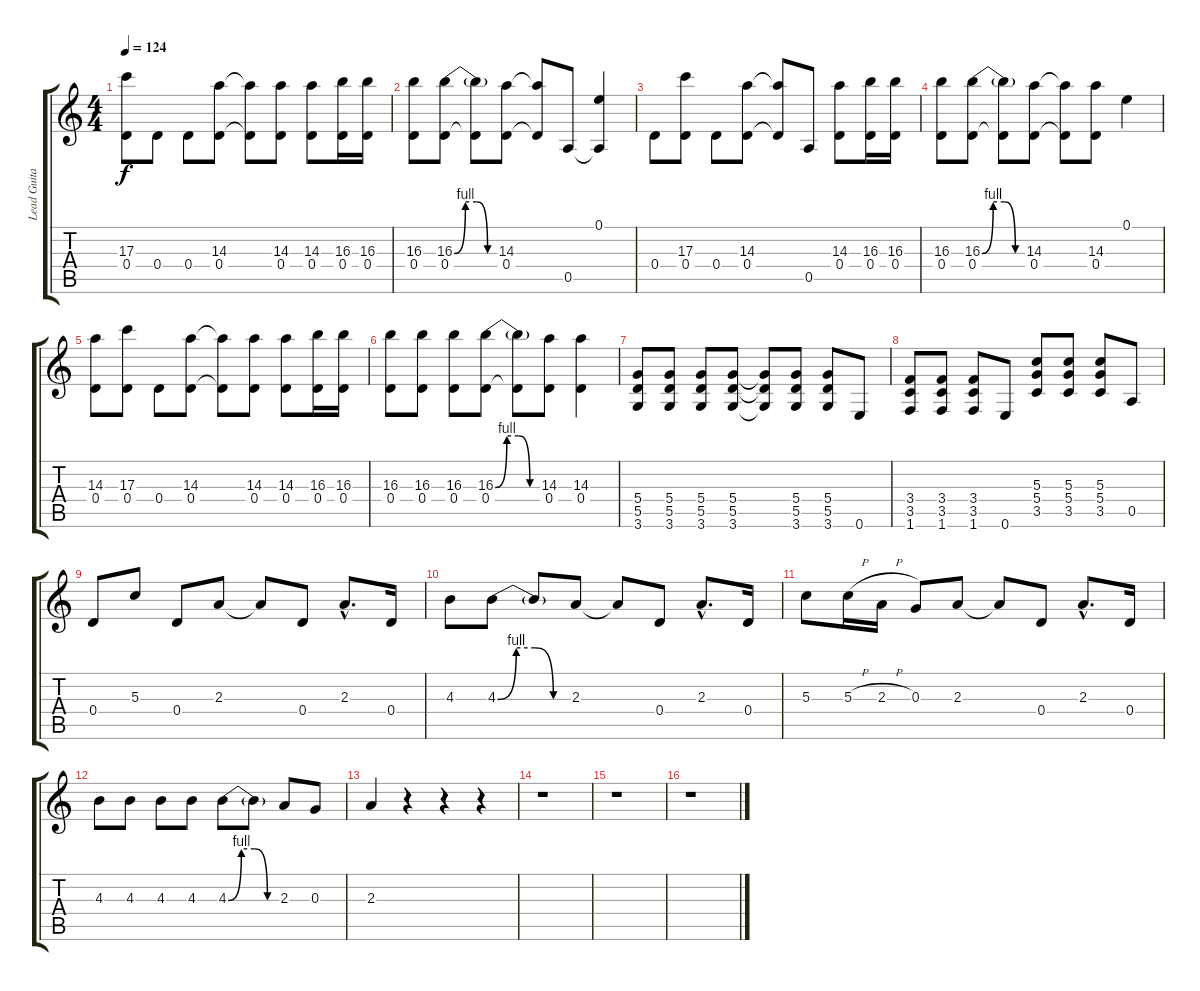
\track ("Lead Guitar" "Lead Guita") {instrument overdrivenguitar}
\staff {score tabs}
\tuning (E4 B3 G3 D3 A2 E2) {hide}
\ts (4 4)
\tempo 124
\clef g2
\ks c
(17.3 0.4).8{dy f} 0.4.8 0.4.8 (14.3 0.4).8 (14.3{t} 0.4{t}).8 (14.3 0.4).8 (14.3 0.4).8 (16.3 0.4).16 (16.3 0.4).16 |
(16.3 0.4).8 (16.3{be (custom 0 0 15 4 30 4 45 0 60 0)} 0.4).8 (16.3{t} 0.4{t}).8 (14.3 0.4).8 (14.3{t} 0.4{t}).8 0.5.8 (0.1 0.5{t}).4 |
0.4.8 (17.3 0.4).8 0.4.8 (14.3 0.4).8 (14.3{t} 0.4{t}).8 0.5.8 (14.3 0.4).8 (16.3 0.4).16 (16.3 0.4).16 |
(16.3 0.4).8 (16.3{be (custom 0 0 15 4 30 4 45 0 60 0)} 0.4).8 (16.3{t} 0.4{t}).8 (14.3 0.4).8 (14.3{t} 0.4{t}).8 (14.3 0.4).8 0.1.4 |
(14.3 0.4).8 (17.3 0.4).8 0.4.8 (14.3 0.4).8 (14.3{t} 0.4{t}).8 (14.3 0.4).8 (14.3 0.4).8 (16.3 0.4).16 (16.3 0.4).16 |
(16.3 0.4).8 (16.3 0.4).8 (16.3 0.4).8 (16.3{be (custom 0 0 15 4 30 4 45 0 60 0)} 0.4).8 (16.3{t} 0.4{t}).8 (14.3 0.4).8 (14.3 0.4).4 |
(5.4 5.5 3.6).8 (5.4 5.5 3.6).8 (5.4 5.5 3.6).8 (5.4 5.5 3.6).8 (5.4{t} 5.5{t} 3.6{t}).8 (5.4 5.5 3.6).8 (5.4 5.5 3.6).8 0.6.8 |
(3.4 3.5 1.6).8 (3.4 3.5 1.6).8 (3.4 3.5 1.6).8 0.6.8 (5.3 5.4 3.5).8 (5.3 5.4 3.5).8 (5.3 5.4 3.5).8 0.5.8 |
0.4.8 5.3.8 0.4.8 2.3.8 2.3{t}.8 0.4.8 2.3{hac}.8{d} 0.4.16 |
4.3.8 4.3{be (custom 0 0 15 4 30 4 45 0 60 0)}.8 4.3{t}.8 2.3.8 2.3{t}.8 0.4.8 2.3{hac}.8{d} 0.4.16 |
5.3.8 5.3{h}.16 2.3{h}.16 0.3.8 2.3.8 2.3{t}.8 0.4.8 2.3{hac}.8{d} 0.4.16 |
4.3.8 4.3.8 4.3.8 4.3.8 4.3{be (custom 0 0 15 4 30 4 45 0 60 0)}.8 4.3{t}.8 2.3.8 0.3.8 |
2.3.4 r.4 r.4 r.4 |
r.1 |
r.1 |
r.1
